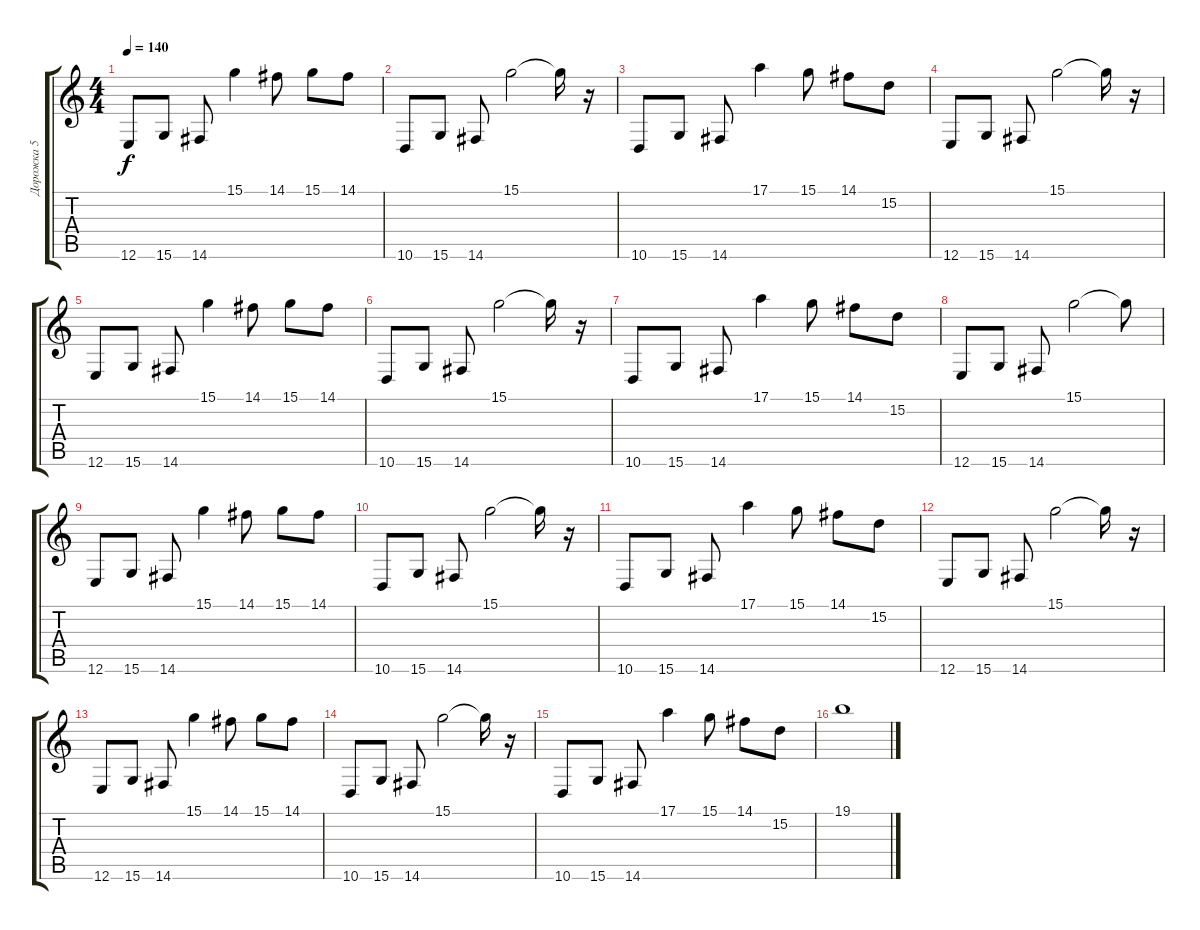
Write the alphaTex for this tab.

\track ("Дорожка 5" "Дорожка 5") {instrument acousticgrandpiano}
\staff {score tabs}
\tuning (E4 B3 G3 D3 A2 E2) {hide}
\ts (4 4)
\tempo 140
\clef g2
\ks c
12.6.8{dy f} 15.6.8 14.6.8 15.1.4 14.1.8 15.1.8 14.1.8 |
10.6.8 15.6.8 14.6.8 15.1.2 15.1{t}.16 r.16 |
10.6.8 15.6.8 14.6.8 17.1.4 15.1.8 14.1.8 15.2.8 |
12.6.8 15.6.8 14.6.8 15.1.2 15.1{t}.16 r.16 |
12.6.8 15.6.8 14.6.8 15.1.4 14.1.8 15.1.8 14.1.8 |
10.6.8 15.6.8 14.6.8 15.1.2 15.1{t}.16 r.16 |
10.6.8 15.6.8 14.6.8 17.1.4 15.1.8 14.1.8 15.2.8 |
12.6.8 15.6.8 14.6.8 15.1.2 15.1{t}.8 |
12.6.8 15.6.8 14.6.8 15.1.4 14.1.8 15.1.8 14.1.8 |
10.6.8 15.6.8 14.6.8 15.1.2 15.1{t}.16 r.16 |
10.6.8 15.6.8 14.6.8 17.1.4 15.1.8 14.1.8 15.2.8 |
12.6.8 15.6.8 14.6.8 15.1.2 15.1{t}.16 r.16 |
12.6.8 15.6.8 14.6.8 15.1.4 14.1.8 15.1.8 14.1.8 |
10.6.8 15.6.8 14.6.8 15.1.2 15.1{t}.16 r.16 |
10.6.8 15.6.8 14.6.8 17.1.4 15.1.8 14.1.8 15.2.8 |
19.1.1
